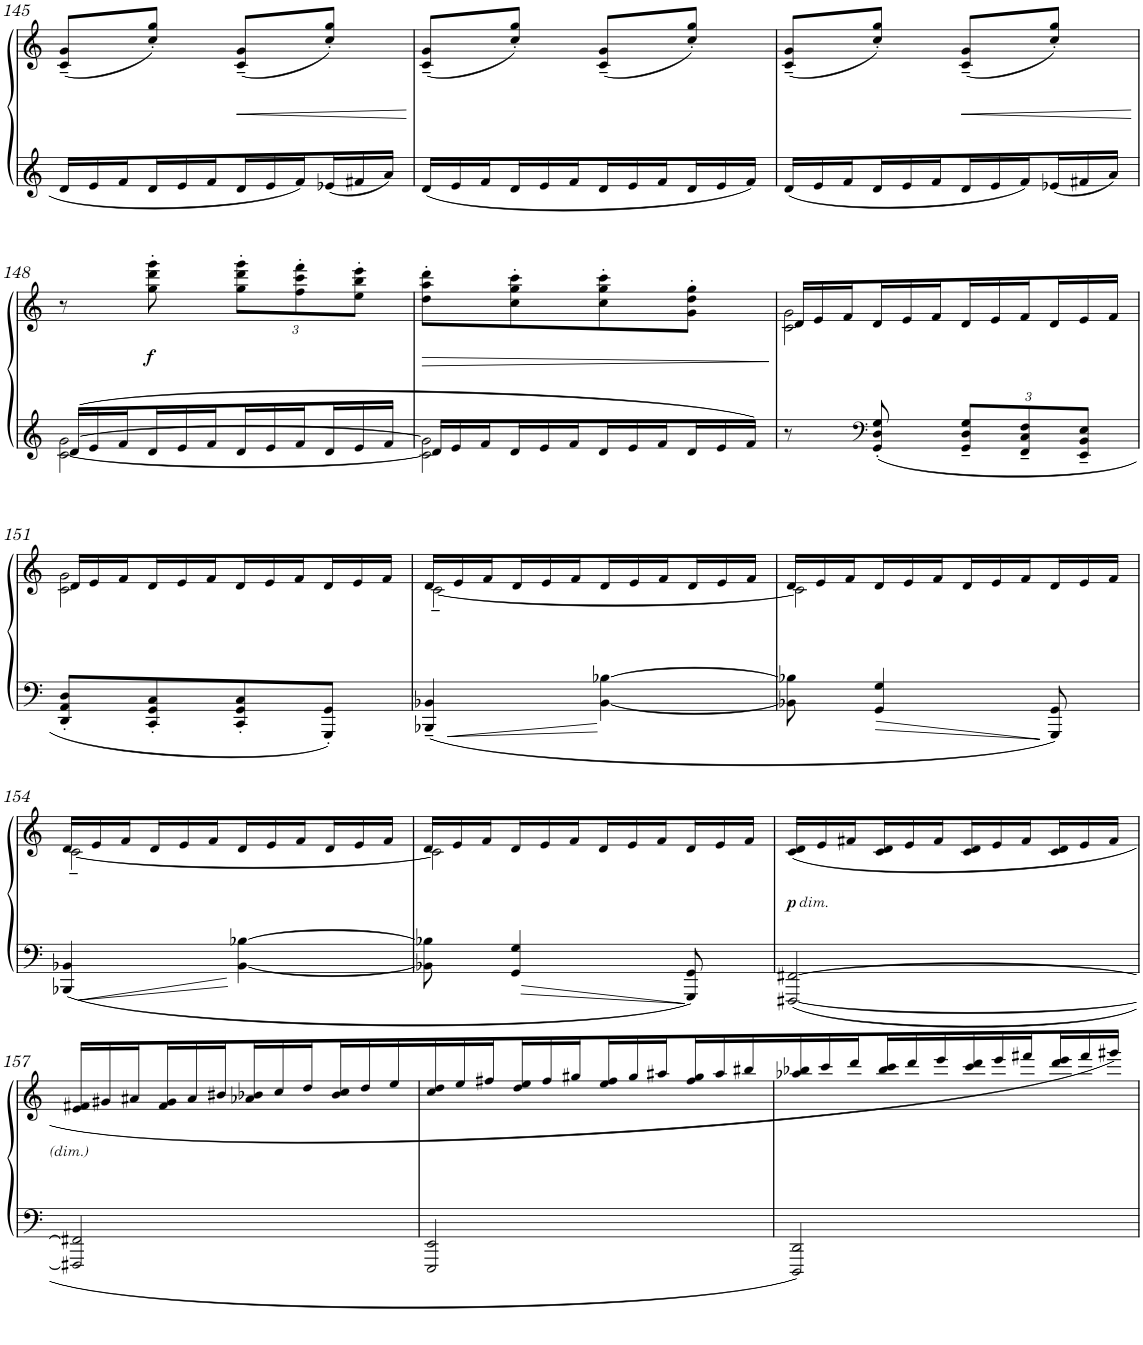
**kern	**kern	**dynam
*part1	*part1	*part1
*staff2	*staff1	*staff1/2
*I"Piano	*	*
*I'Pno	*	*
!!LO:PB:g=z
*clefG2	*clefG2	*
*k[]	*k[]	*
*M2/4	*M2/4	*
*Xtuplet	*	*
=145	=145	=145
24d/LL	(8c/~ 8g/~L	.
24e/	.	.
24f/	.	.
24d/	8cc/' 8gg/'J)	.
24e/	.	.
24f/J	.	.
!	!	!LO:HP:b
24d/L	(8c/~ 8g/~L	<
24e/	.	.
24f/	.	.
24e-X/	8cc/' 8gg/'J)	.
24f#X/	.	.
24a/JJ	.	.
.	.	[
=146	=146	=146
24d/LL	(8c/~ 8g/~L	.
24e/	.	.
24f/	.	.
24d/	8cc/' 8gg/'J)	.
24e/	.	.
24f/J	.	.
24d/L	(8c/~ 8g/~L	.
24e/	.	.
24f/	.	.
24d/	8cc/' 8gg/'J)	.
24e/	.	.
24f/JJ	.	.
=147	=147	=147
24d/LL	(8c/~ 8g/~L	.
24e/	.	.
24f/	.	.
24d/	8cc/' 8gg/'J)	.
24e/	.	.
24f/J	.	.
!	!	!LO:HP:b
24d/L	(8c/~ 8g/~L	<
24e/	.	.
24f/	.	.
24e-X/	8cc/' 8gg/'J)	.
24f#X/	.	.
24a/JJ	.	.
.	.	[
!!LO:LB:g=z
=148	=148	=148
*^	*	*
24d/LL	[2c\ [>2g\	8r	.
24e/	.	.	.
24f/	.	.	.
!	!	!	!LO:DY:b
24d/	.	8gg\' 8ddd\' 8ggg\'	f
24e/	.	.	.
24f/J	.	.	.
*	*	*Xbrackettup	*
24d/L	.	12gg\' 12ddd\' 12ggg\'L	.
24e/	.	.	.
24f/	.	12ff\' 12ccc\' 12fff\'	.
24d/	.	.	.
24e/	.	12ee\' 12bb\' 12eee\'J	.
24f/JJ	.	.	.
=149	=149	=149	=149
!	!	!	!LO:HP:b
24d/LL	2c\] 2g\]	8dd\' 8aa\' 8ddd\'L	>
24e/	.	.	.
24f/	.	.	.
24d/	.	8cc\' 8gg\' 8ccc\'	.
24e/	.	.	.
24f/J	.	.	.
24d/L	.	8cc\' 8gg\' 8ccc\'	.
24e/	.	.	.
24f/	.	.	.
24d/	.	8g\' 8dd\' 8gg\'J	.
24e/	.	.	.
24f/JJ	.	.	.
*v	*v	*	*
.	.	]
=150	=150	=150
*	*Xtuplet	*
*	*^	*
8r	24d/LL	[2c\ [>2g\	.
.	24e/	.	.
.	24f/	.	.
*clefF4	*	*	*
8GG/' 8D/' 8G/'	24d/	.	.
.	24e/	.	.
.	24f/J	.	.
*tuplet	*	*	*
*Xbrackettup	*	*	*
12GG/~ 12D/~ 12G/~L	24d/L	.	.
.	24e/	.	.
12FF/~ 12C/~ 12F/~	24f/	.	.
.	24d/	.	.
12EE/~ 12BB/~ 12E/~J	24e/	.	.
.	24f/JJ	.	.
!!LO:LB:g=z	!!
=151	=151	=151	=151
8DD/' 8AA/' 8D/'L	24d/LL	2c\] 2g\]	.
.	24e/	.	.
.	24f/	.	.
8CC/' 8GG/' 8C/'	24d/	.	.
.	24e/	.	.
.	24f/J	.	.
8CC/' 8GG/' 8C/'	24d/L	.	.
.	24e/	.	.
.	24f/	.	.
8GGG/' 8GG/'J	24d/	.	.
.	24e/	.	.
.	24f/JJ	.	.
=152	=152	=152	=152
4BBB-X/~ 4BB-X/~	24d/LL	[2c~\	.
.	24e/	.	.
.	24f/	.	.
.	24d/	.	.
.	24e/	.	.
.	24f/J	.	.
[4BB-\ [4B-X\	24d/L	.	.
.	24e/	.	.
.	24f/	.	.
.	24d/	.	.
.	24e/	.	.
.	24f/JJ	.	.
=153	=153	=153	=153
8BB-X\] 8B-X\]	24d/LL	2c\]	.
.	24e/	.	.
.	24f/	.	.
4GG/ 4G/	24d/	.	.
.	24e/	.	.
.	24f/J	.	.
.	24d/L	.	.
.	24e/	.	.
.	24f/	.	.
8GGG/ 8GG/	24d/	.	.
.	24e/	.	.
.	24f/JJ	.	.
!!LO:LB:g=z	!!
=154	=154	=154	=154
4BBB-X/ 4BB-X/	24d/LL	[2c~\	.
.	24e/	.	.
.	24f/	.	.
.	24d/	.	.
.	24e/	.	.
.	24f/J	.	.
[4BB-\ [4B-X\	24d/L	.	.
.	24e/	.	.
.	24f/	.	.
.	24d/	.	.
.	24e/	.	.
.	24f/JJ	.	.
=155	=155	=155	=155
8BB-X\] 8B-X\]	24d/LL	2c\]	.
.	24e/	.	.
.	24f/	.	.
4GG/ 4G/	24d/	.	.
.	24e/	.	.
.	24f/J	.	.
.	24d/L	.	.
.	24e/	.	.
.	24f/	.	.
8GGG/ 8GG/	24d/	.	.
.	24e/	.	.
.	24f/JJ	.	.
*	*v	*v	*
=156	=156	=156
!	!LO:TX:b:i:t=dim.	!
!	!	!LO:DY:b
[2FFF#X/ [2FF#X/	(<24c/ 24d/LL	p
.	24e/	.
.	24f#X/	.
.	24c/ 24d/	.
.	24e/	.
.	24f#/J	.
.	24c/ 24d/L	.
.	24e/	.
.	24f#/	.
.	24c/ 24d/	.
.	24e/	.
.	24f#/JJ	.
!!LO:LB:g=z
=157	=157	=157
2FFF#X/] 2FF#X/]	24e/ 24f#X/LL	.
.	24g#X/	.
.	24a#X/	.
.	24f#/ 24g#/	.
.	24a#/	.
.	24b#X/J	.
.	24a-X/ 24b-X/L	.
.	24cc/	.
.	24dd/	.
.	24b-/ 24cc/	.
.	24dd/	.
.	24ee/	.
=158	=158	=158
2EEE/ 2EE/	24cc/ 24dd/	.
.	24ee/	.
.	24ff#X/	.
.	24dd/ 24ee/	.
.	24ff#/	.
.	24gg#X/J	.
.	24ee/ 24ff#/L	.
.	24gg#/	.
.	24aa#X/	.
.	24ff#/ 24gg#/	.
.	24aa#/	.
.	24bb#X/	.
=159	=159	=159
2DDD/ 2DD/	24aa-X/ 24bb-X/	.
.	24ccc/	.
.	24ddd/	.
.	24bb-/ 24ccc/	.
.	24ddd/	.
.	24eee/	.
.	24ccc/ 24ddd/	.
.	24eee/	.
.	24fff#X/	.
.	24ddd/ 24eee/	.
.	24fff#/	.
.	24ggg#X/JJ)	.
=	=	=
*-	*-	*-
